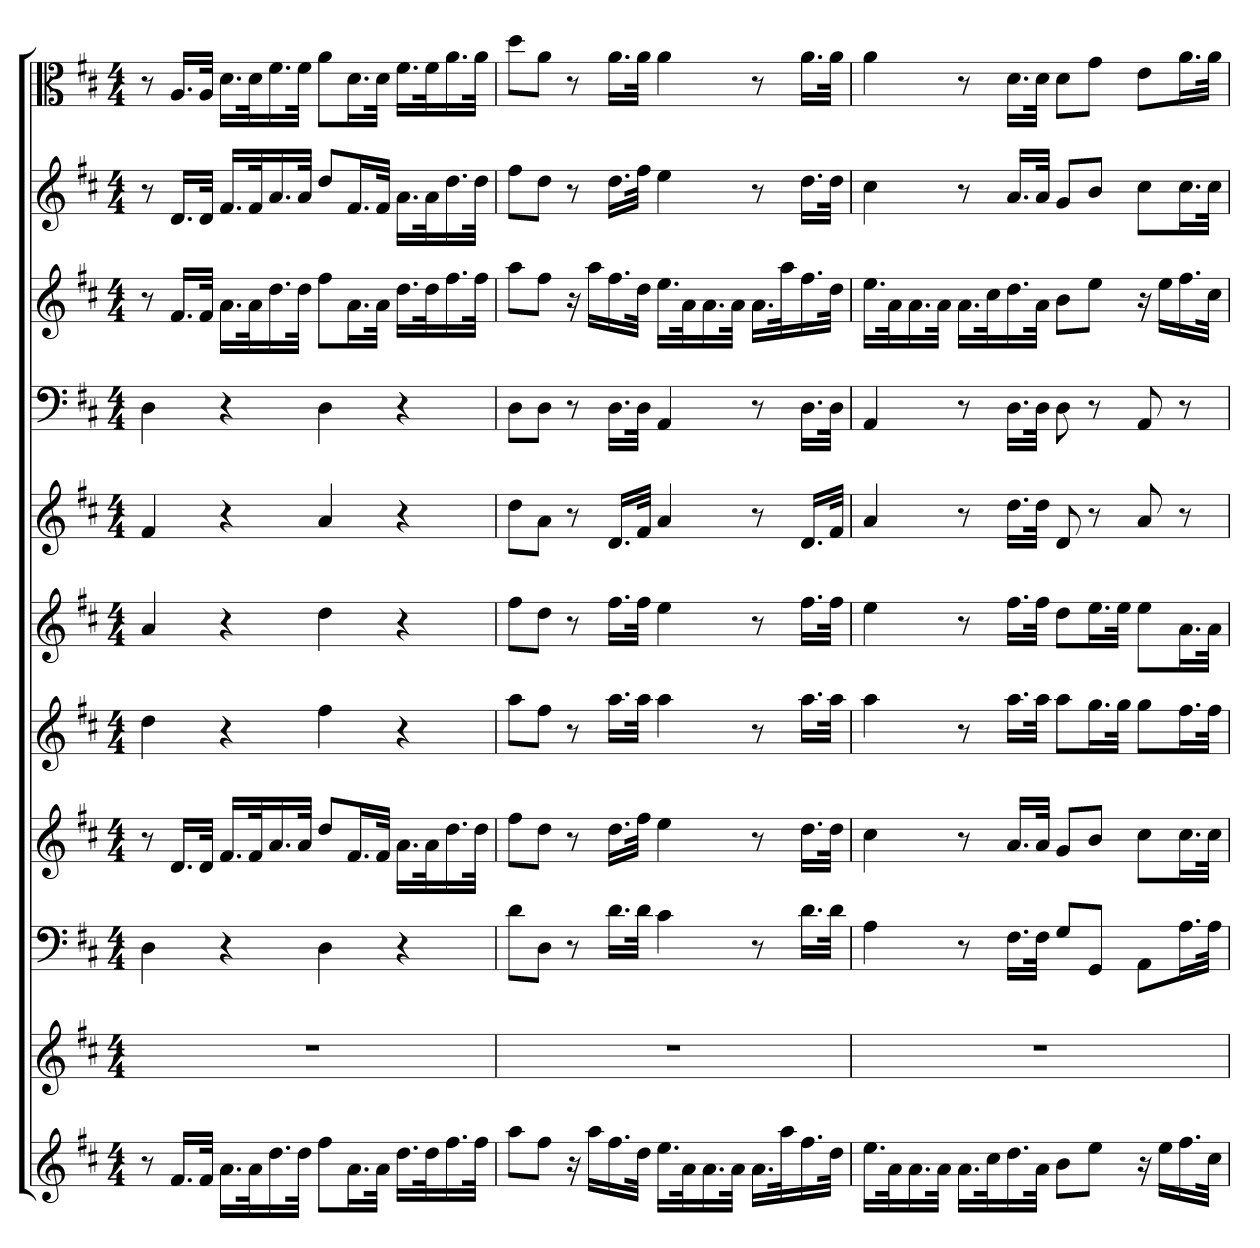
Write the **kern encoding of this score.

**kern	**kern	**kern	**kern	**kern	**kern	**kern	**kern	**kern	**kern	**kern
*part11	*part10	*part9	*part8	*part7	*part6	*part5	*part4	*part3	*part2	*part1
*staff11	*staff10	*staff9	*staff8	*staff7	*staff6	*staff5	*staff4	*staff3	*staff2	*staff1
*clefG2	*clefG2	*clefF4	*clefG2	*clefG2	*clefG2	*clefG2	*clefF4	*clefG2	*clefG2	*clefC3
*k[f#c#]	*k[f#c#]	*k[f#c#]	*k[f#c#]	*k[f#c#]	*k[f#c#]	*k[f#c#]	*k[f#c#]	*k[f#c#]	*k[f#c#]	*k[f#c#]
*D:	*D:	*D:	*D:	*D:	*D:	*D:	*D:	*D:	*D:	*D:
*M4/4	*M4/4	*M4/4	*M4/4	*M4/4	*M4/4	*M4/4	*M4/4	*M4/4	*M4/4	*M4/4
=1	=1	=1	=1	=1	=1	=1	=1	=1	=1	=1
8r	1r	4D\	8r	4dd\	4a/	4f#/	4D\	8r	8r	8r
16.f#/LL	.	.	16.d/LL	.	.	.	.	16.f#/LL	16.d/LL	16.A/LL
32f#/JJk	.	.	32d/JJk	.	.	.	.	32f#/JJk	32d/JJk	32A/JJk
16.a\LL	.	4r	16.f#/LL	4r	4r	4r	4r	16.a\LL	16.f#/LL	16.d\LL
32a\K	.	.	32f#/K	.	.	.	.	32a\K	32f#/K	32d\K
16.dd\	.	.	16.a/	.	.	.	.	16.dd\	16.a/	16.f#\
32dd\JJk	.	.	32a/JJk	.	.	.	.	32dd\JJk	32a/JJk	32f#\JJk
8ff#\L	.	4D\	8dd/L	4ff#\	4dd\	4a/	4D\	8ff#\L	8dd/L	8a\L
16.a\L	.	.	16.f#/L	.	.	.	.	16.a\L	16.f#/L	16.d\L
32a\JJk	.	.	32f#/JJk	.	.	.	.	32a\JJk	32f#/JJk	32d\JJk
16.dd\LL	.	4r	16.a\LL	4r	4r	4r	4r	16.dd\LL	16.a\LL	16.f#\LL
32dd\K	.	.	32a\K	.	.	.	.	32dd\K	32a\K	32f#\K
16.ff#\	.	.	16.dd\	.	.	.	.	16.ff#\	16.dd\	16.a\
32ff#\JJk	.	.	32dd\JJk	.	.	.	.	32ff#\JJk	32dd\JJk	32a\JJk
=2	=2	=2	=2	=2	=2	=2	=2	=2	=2	=2
8aa\L	1r	8d\L	8ff#\L	8aa\L	8ff#\L	8dd\L	8D\L	8aa\L	8ff#\L	8dd\L
8ff#\J	.	8D\J	8dd\J	8ff#\J	8dd\J	8a\J	8D\J	8ff#\J	8dd\J	8a\J
16r	.	8r	8r	8r	8r	8r	8r	16r	8r	8r
16aa\LL	.	.	.	.	.	.	.	16aa\LL	.	.
16.ff#\	.	16.d\LL	16.dd\LL	16.aa\LL	16.ff#\LL	16.d/LL	16.D\LL	16.ff#\	16.dd\LL	16.a\LL
32dd\JJk	.	32d\JJk	32ff#\JJk	32aa\JJk	32ff#\JJk	32f#/JJk	32D\JJk	32dd\JJk	32ff#\JJk	32a\JJk
16.ee\LL	.	4c#\	4ee\	4aa\	4ee\	4a/	4AA/	16.ee\LL	4ee\	4a\
32a\K	.	.	.	.	.	.	.	32a\K	.	.
16.a\	.	.	.	.	.	.	.	16.a\	.	.
32a\JJk	.	.	.	.	.	.	.	32a\JJk	.	.
16.a\LL	.	8r	8r	8r	8r	8r	8r	16.a\LL	8r	8r
32aa\K	.	.	.	.	.	.	.	32aa\K	.	.
16.ff#\	.	16.d\LL	16.dd\LL	16.aa\LL	16.ff#\LL	16.d/LL	16.D\LL	16.ff#\	16.dd\LL	16.a\LL
32dd\JJk	.	32d\JJk	32dd\JJk	32aa\JJk	32ff#\JJk	32f#/JJk	32D\JJk	32dd\JJk	32dd\JJk	32a\JJk
=3	=3	=3	=3	=3	=3	=3	=3	=3	=3	=3
16.ee\LL	1r	4A\	4cc#\	4aa\	4ee\	4a/	4AA/	16.ee\LL	4cc#\	4a\
32a\K	.	.	.	.	.	.	.	32a\K	.	.
16.a\	.	.	.	.	.	.	.	16.a\	.	.
32a\JJk	.	.	.	.	.	.	.	32a\JJk	.	.
16.a\LL	.	8r	8r	8r	8r	8r	8r	16.a\LL	8r	8r
32cc#\K	.	.	.	.	.	.	.	32cc#\K	.	.
16.dd\	.	16.F#\LL	16.a/LL	16.aa\LL	16.ff#\LL	16.dd\LL	16.D\LL	16.dd\	16.a/LL	16.d\LL
32a\JJk	.	32F#\JJk	32a/JJk	32aa\JJk	32ff#\JJk	32dd\JJk	32D\JJk	32a\JJk	32a/JJk	32d\JJk
8b\L	.	8G/L	8g/L	8aa\L	8dd\L	8d/	8D\	8b\L	8g/L	8d\L
8ee\J	.	8GG/J	8b/J	16.gg\L	16.ee\L	8r	8r	8ee\J	8b/J	8g\J
.	.	.	.	32gg\JJk	32ee\JJk	.	.	.	.	.
16r	.	8AA\L	8cc#\L	8gg\L	8ee\L	8a/	8AA/	16r	8cc#\L	8e\L
16ee\LL	.	.	.	.	.	.	.	16ee\LL	.	.
16.ff#\	.	16.A\L	16.cc#\L	16.ff#\L	16.a\L	8r	8r	16.ff#\	16.cc#\L	16.a\L
32cc#\JJk	.	32A\JJk	32cc#\JJk	32ff#\JJk	32a\JJk	.	.	32cc#\JJk	32cc#\JJk	32a\JJk
=	=	=	=	=	=	=	=	=	=	=
*-	*-	*-	*-	*-	*-	*-	*-	*-	*-	*-
